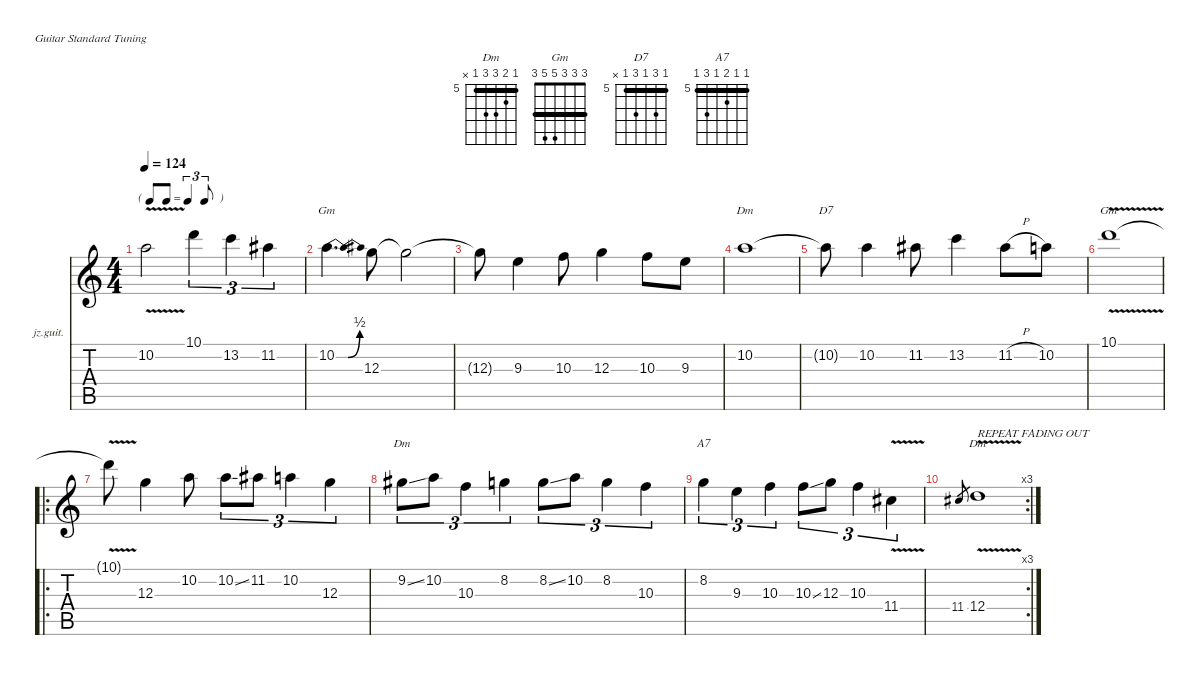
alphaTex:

\defaultSystemsLayout 4
\hideDynamics
\bracketExtendMode nobrackets
\firstSystemTrackNameOrientation horizontal
\otherSystemsTrackNameOrientation horizontal
\track ("Guitar" "jz.guit.") {instrument electricguitarjazz}
\staff {score tabs}
\tuning (E4 B3 G3 D3 A2 E2)
\chord ("Dm" 5 6 7 7 5 x) {firstfret 5 barre 5}
\chord ("Gm" 3 3 3 5 5 3) {barre (3 3 3)}
\chord ("D7" 5 7 5 7 5 x) {firstfret 5 barre (5 5)}
\chord ("A7" 5 5 6 5 7 5) {firstfret 5 barre (5 5 5)}
\ts (4 4)
\tf triplet8th
\tempo 124
\clef g2
\ks c
10.2{v t}.2{dy f beam Down} 10.1.4{tu (3 2) beam Down} 13.2.4{tu (3 2) beam Down} 11.2{acc #}.4{tu (3 2) beam Down} |
10.2{be (bendrelease 0 0 30 2 45 2 15 0)}.4{d ch "Gm" beam Down} 12.3.8{beam Down} 12.3{t}.2{beam Down} |
12.3{t}.8{beam Down} 9.3.4{beam Down} 10.3.8{beam Down} 12.3.4{beam Down} 10.3.8{beam Down} 9.3.8{beam Down} |
10.2.1{ch "Dm" beam Down} |
10.2{t}.8{ch "D7" beam Down} 10.2.4{beam Down} 11.2{acc #}.8{beam Down} 13.2.4{beam Down} 11.2{h acc #}.8{beam Down} 10.2.8{beam Down} |
10.1{v}.1{ch "Gm" beam Down} |
\ro
10.1{v t}.8{beam Down} 12.3.4{beam Down} 10.2.8{beam Down} 10.2{ss}.8{tu (3 2) beam Down} 11.2{acc #}.8{tu (3 2) beam Down} 10.2.4{tu (3 2) beam Down} 12.3.4{tu (3 2) beam Down} |
9.2{ss acc #}.8{tu (3 2) ch "Dm" beam Down} 10.2.8{tu (3 2) beam Down} 10.3.4{tu (3 2) beam Down} 8.2.4{tu (3 2) beam Down} 8.2{ss}.8{tu (3 2) beam Down} 10.2.8{tu (3 2) beam Down} 8.2.4{tu (3 2) beam Down} 10.3.4{tu (3 2) beam Down} |
8.2.4{tu (3 2) ch "A7" beam Down} 9.3.4{tu (3 2) beam Down} 10.3.4{tu (3 2) beam Down} 10.3{ss}.8{tu (3 2) beam Down} 12.3.8{tu (3 2) beam Down} 10.3.4{tu (3 2) beam Down} 11.4{v acc #}.4{tu (3 2) beam Down} |
\rc 3
11.4{acc #}.8{gr dy mf beam Up} 12.4{v}.1{ch "Dm" txt "REPEAT FADING OUT" dy f beam Down}
